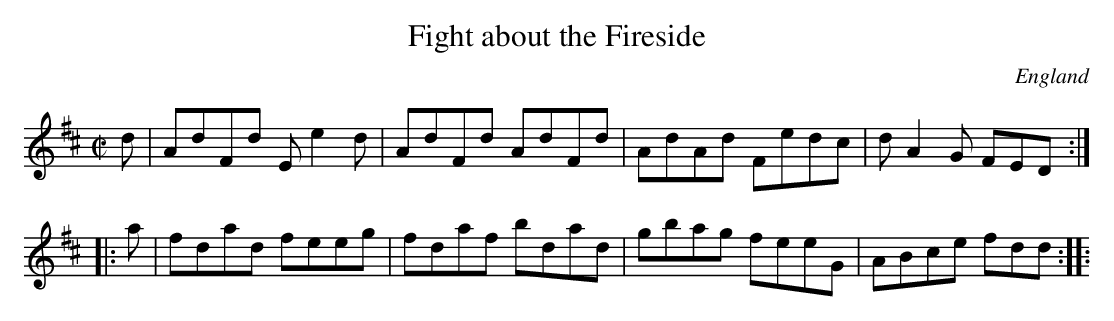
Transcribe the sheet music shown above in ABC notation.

X:1
T:Fight about the Fireside
L:1/8
M:C|
O:England
K:D major
d |\
AdFd Ee2d | AdFd AdFd | AdAd Fedc | dA2G FED ::
a |\
fdad feeg | fdaf bdad | gbag feeG | ABce fdd ::
